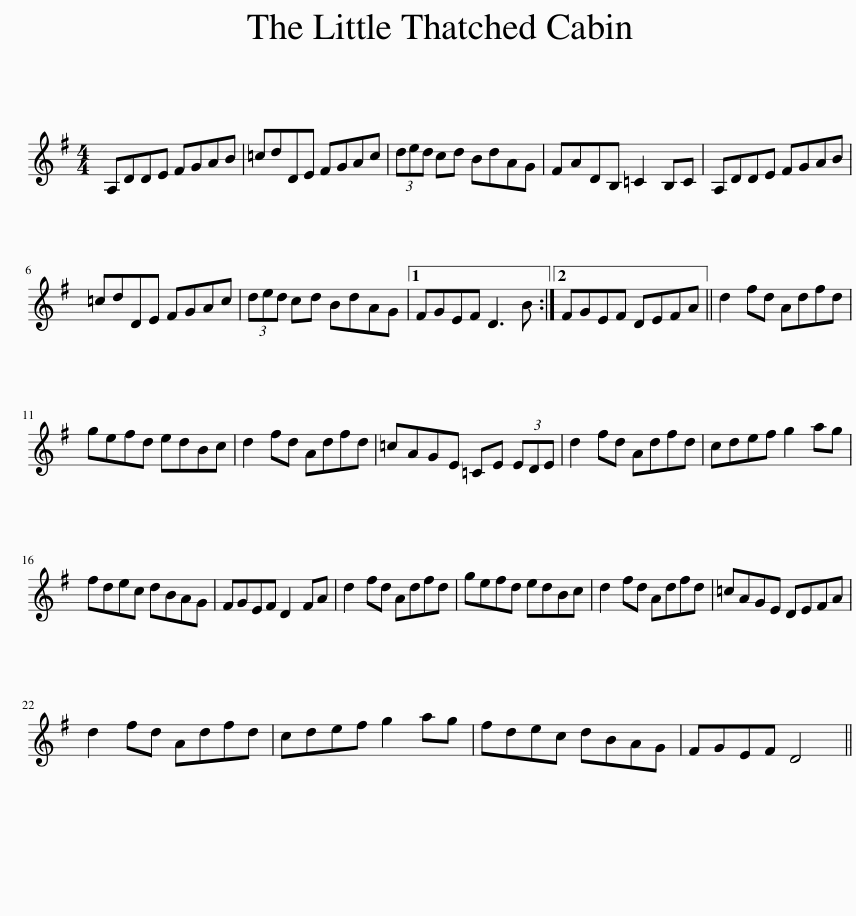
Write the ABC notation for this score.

X:1
L:1/8
M:4/4
I:linebreak $
K:G
V:1 treble
V:1
 A,DDE FGAB | =cdDE FGAc | (3ded cd BdAG | FADB, =C2 B,C | A,DDE FGAB |$ %5
 =cdDE FGAc | (3ded cd BdAG |1 FGEF D3 B :|2 FGEF DEFA || d2 fd Adfd |$ %10
 gefd edBc | d2 fd Adfd | =cAGE =CE (3EDE | d2 fd Adfd | cdef g2 ag |$ %15
 fdec dBAG | FGEF D2 FA | d2 fd Adfd | gefd edBc | d2 fd Adfd | %20
 =cAGE DEFA |$ d2 fd Adfd | cdef g2 ag | fdec dBAG | FGEF D4 || %25
